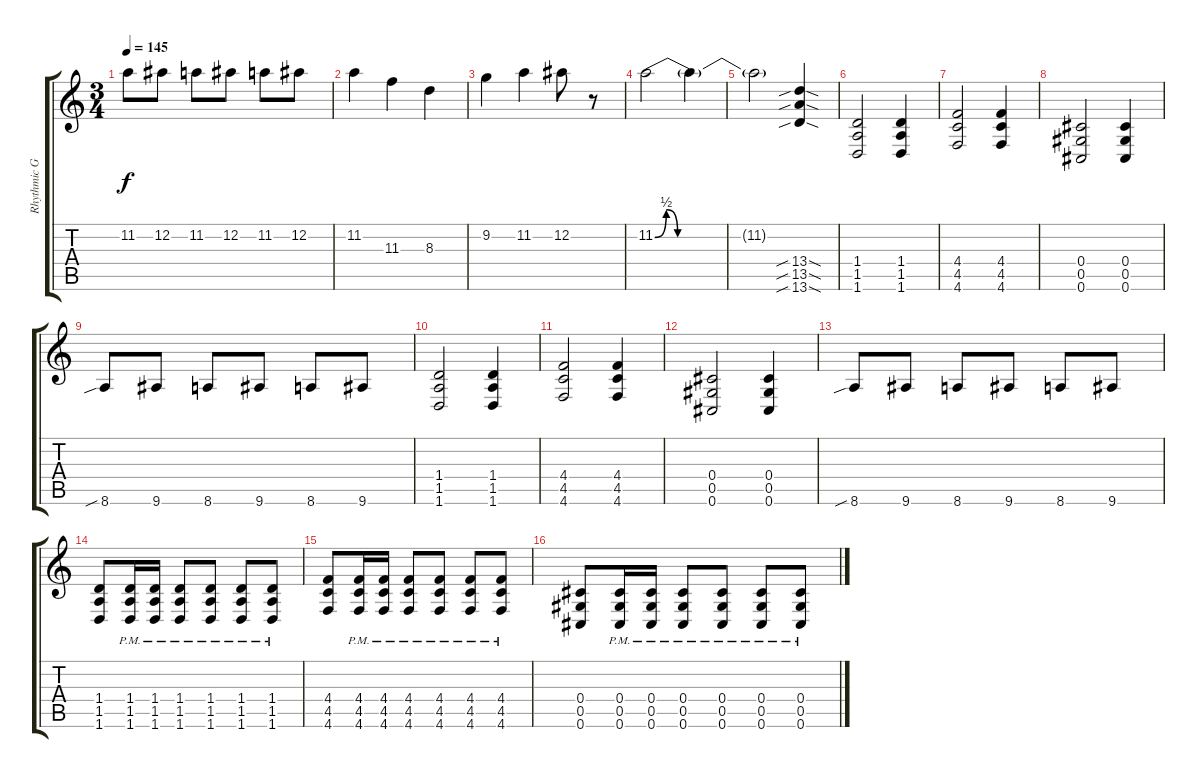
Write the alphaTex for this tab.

\track ("Rhythmic Guitar" "Rhythmic G") {instrument distortionguitar}
\staff {score tabs}
\tuning (Eb4 Bb3 Gb3 Db3 Ab2 Db2) {hide}
\ts (3 4)
\tempo 145
\clef g2
\ks c
11.2.8{dy f} 12.2.8 11.2.8 12.2.8 11.2.8 12.2.8 |
11.2.4 11.3.4 8.3.4 |
9.2.4 11.2.4 12.2.8 r.8 |
11.2{be (custom 0 0 5 2 10 0 60 0)}.2 11.2{t}.4 |
11.2{t}.2 (13.4{sib sod} 13.5{sib sod} 13.6{sib sod}).4{instrument distortionguitar} |
(1.4 1.5 1.6).2 (1.4 1.5 1.6).4 |
(4.4 4.5 4.6).2 (4.4 4.5 4.6).4 |
(0.4 0.5 0.6).2 (0.4 0.5 0.6).4 |
8.6{sib}.8 9.6.8 8.6.8 9.6.8 8.6.8 9.6.8 |
(1.4 1.5 1.6).2 (1.4 1.5 1.6).4 |
(4.4 4.5 4.6).2 (4.4 4.5 4.6).4 |
(0.4 0.5 0.6).2 (0.4 0.5 0.6).4 |
8.6{sib}.8 9.6.8 8.6.8 9.6.8 8.6.8 9.6.8 |
(1.4 1.5 1.6).8 (1.4{pm} 1.5{pm} 1.6{pm}).16 (1.4{pm} 1.5{pm} 1.6{pm}).16 (1.4{pm} 1.5{pm} 1.6{pm}).8 (1.4{pm} 1.5{pm} 1.6{pm}).8 (1.4{pm} 1.5{pm} 1.6{pm}).8 (1.4{pm} 1.5{pm} 1.6{pm}).8 |
(4.4 4.5 4.6).8 (4.4{pm} 4.5{pm} 4.6{pm}).16 (4.4{pm} 4.5{pm} 4.6{pm}).16 (4.4{pm} 4.5{pm} 4.6{pm}).8 (4.4{pm} 4.5{pm} 4.6{pm}).8 (4.4{pm} 4.5{pm} 4.6{pm}).8 (4.4{pm} 4.5{pm} 4.6{pm}).8 |
(0.4 0.5 0.6).8 (0.4{pm} 0.5{pm} 0.6{pm}).16 (0.4{pm} 0.5{pm} 0.6{pm}).16 (0.4{pm} 0.5{pm} 0.6{pm}).8 (0.4{pm} 0.5{pm} 0.6{pm}).8 (0.4{pm} 0.5{pm} 0.6{pm}).8 (0.4{pm} 0.5{pm} 0.6{pm}).8
